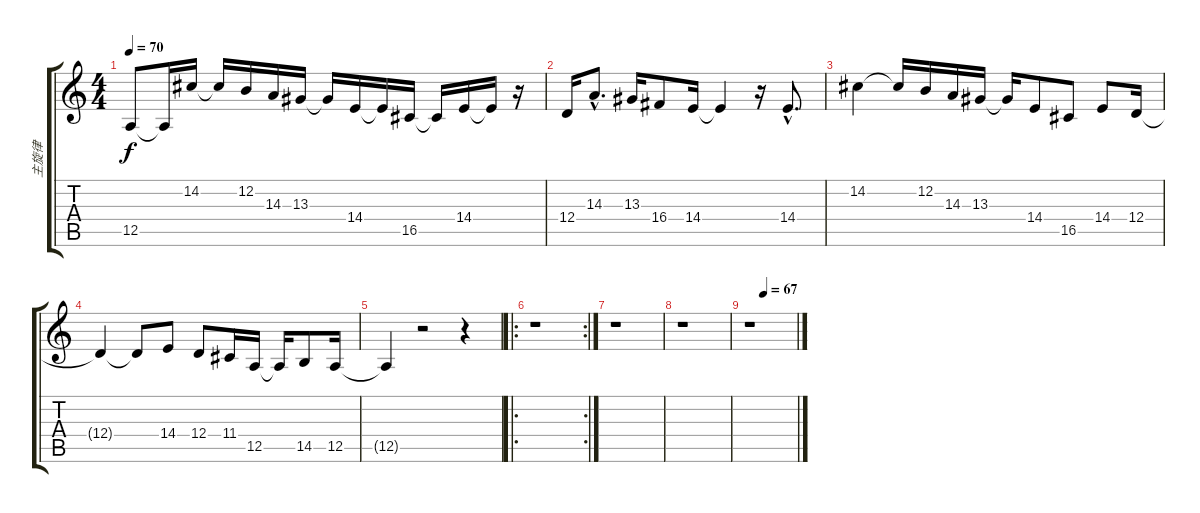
\track ("主旋律" "主旋律") {instrument flute}
\staff {score tabs}
\tuning (E4 B3 G3 D3 A2 E2) {hide}
\ts (4 4)
\tempo 70
\clef g2
\ks c
12.5{t}.8{dy f} 12.5{t}.16 14.2.16 14.2{t}.16 12.2.16 14.3.16 13.3.16 13.3{t}.16 14.4.16 14.4{t}.16 16.5.16 16.5{t}.16 14.4.16 14.4{t}.16 r.16 |
12.4.16 14.3{hac}.8{d} 13.3.16 16.4.8 14.4.16 14.4{t}.4 r.16 14.4{hac}.8{d} |
14.2.4 14.2{t}.16 12.2.16 14.3.16 13.3.16 13.3{t}.16 14.4.8 16.5.8 14.4.8 12.4.16 |
12.4{t}.4 12.4{t}.8 14.4.8 12.4.8 11.4.16 12.5.16 12.5{t}.16 14.5.8 12.5.16 |
12.5{t}.4 r.2 r.4 |
\ro
\rc 2
r.1 |
r.1 |
r.1 |
\tempo (67 0.3125)
r.1
